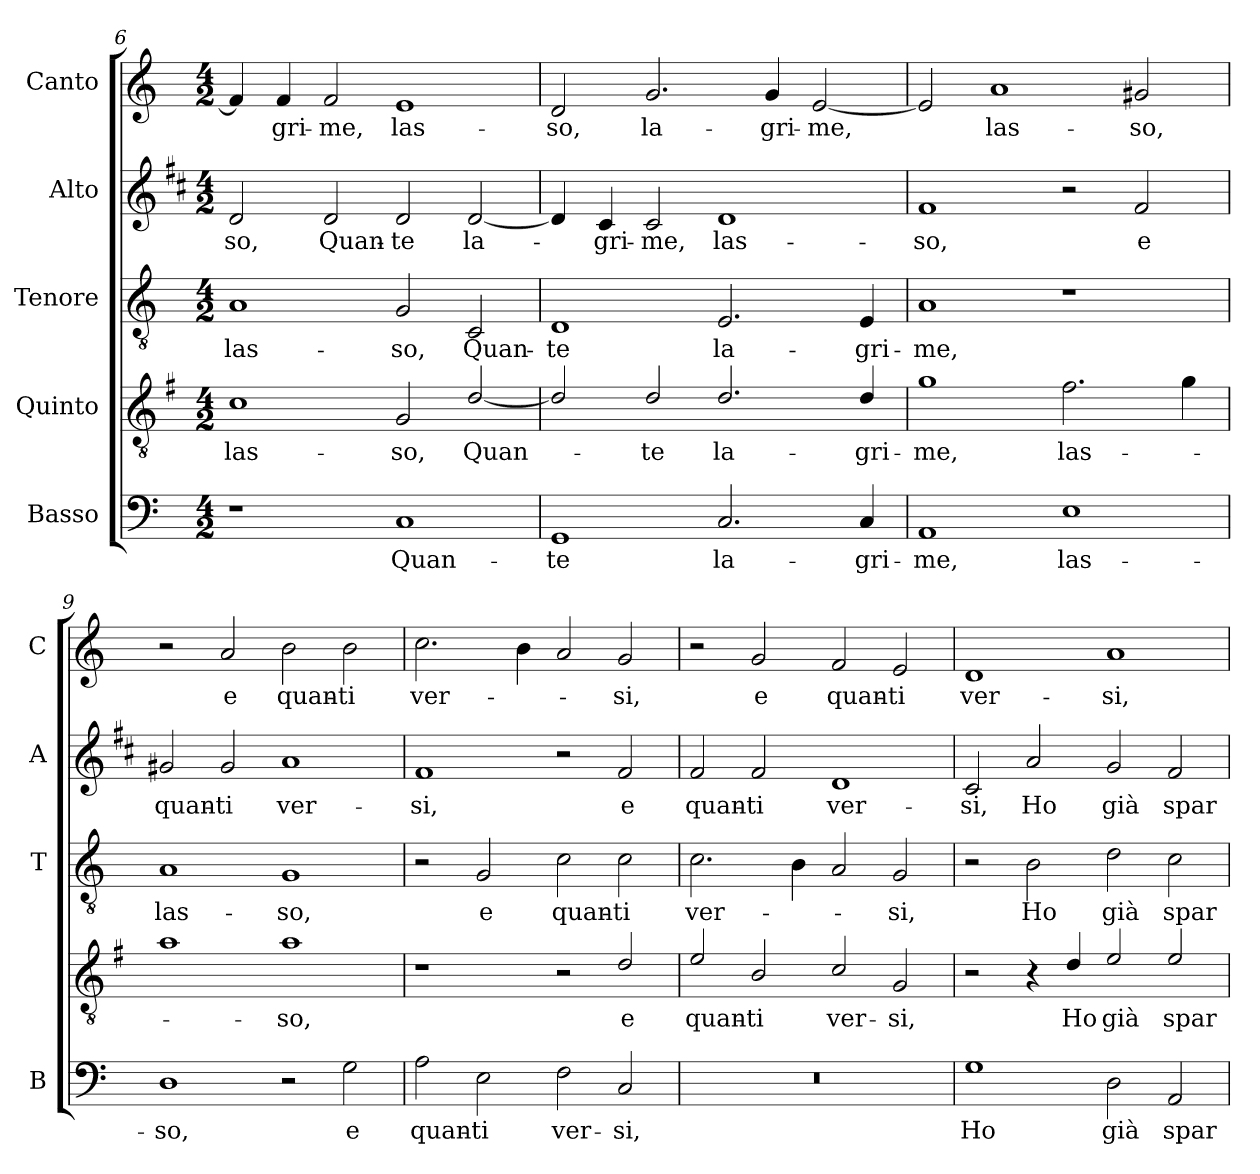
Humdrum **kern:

**kern	**text	**kern	**text	**kern	**text	**kern	**text	**kern	**text
*part5	*part5	*part4	*part4	*part3	*part3	*part2	*part2	*part1	*part1
*staff5	*staff5	*staff4	*staff4	*staff3	*staff3	*staff2	*staff2	*staff1	*staff1
*I"Basso	*	*I"Quinto	*	*I"Tenore	*	*I"Alto	*	*I"Canto	*
*I'B	*	*	*	*I'T	*	*I'A	*	*I'C	*
*clefF4	*	*clefGv2	*	*clefGv2	*	*clefG2	*	*clefG2	*
*	*	*ITrd4c7	*	*	*	*ITrd1c2	*	*	*
*k[]	*	*k[]	*	*k[]	*	*k[]	*	*k[]	*
*C:	*	*C:	*	*C:	*	*C:	*	*C:	*
*M4/2	*	*M4/2	*	*M4/2	*	*M4/2	*	*M4/2	*
=6	=6	=6	=6	=6	=6	=6	=6	=6	=6
!	!	!	!LO:LY:b	!	!LO:LY:b	!	!LO:LY:b	!	!
1r	.	1F	las-	1A	las-	2c/	-so,	4f/]	.
!	!	!	!	!	!	!	!	!	!LO:LY:b
.	.	.	.	.	.	.	.	4f/	-gri-
!	!	!	!	!	!	!	!LO:LY:b	!	!LO:LY:b
.	.	.	.	.	.	2c/	Quan-	2f/	-me,
!	!LO:LY:b	!	!LO:LY:b	!	!LO:LY:b	!	!LO:LY:b	!	!LO:LY:b
1C	Quan-	2C/	-so,	2G/	-so,	2c/	-te	1e	las-
!	!	!	!LO:LY:b	!	!LO:LY:b	!	!LO:LY:b	!	!
.	.	[2G/	Quan-	2C/	Quan-	[2c/	la-	.	.
=7	=7	=7	=7	=7	=7	=7	=7	=7	=7
!	!LO:LY:b	!	!	!	!LO:LY:b	!	!	!	!LO:LY:b
1GG	-te	2G/]	.	1D	-te	4c/]	.	2d/	-so,
!	!	!	!	!	!	!	!LO:LY:b	!	!
.	.	.	.	.	.	4B/	-gri-	.	.
!	!	!	!LO:LY:b	!	!	!	!LO:LY:b	!	!LO:LY:b
.	.	2G/	-te	.	.	2B/	-me,	2.g/	la-
!	!LO:LY:b	!	!LO:LY:b	!	!LO:LY:b	!	!LO:LY:b	!	!
2.C/	la-	2.G/	la-	2.E/	la-	1c	las-	.	.
!	!	!	!	!	!	!	!	!	!LO:LY:b
.	.	.	.	.	.	.	.	4g/	-gri-
!	!	!	!	!	!	!	!	!	!LO:LY:b
.	.	.	.	.	.	.	.	[2e/	-me,
!	!LO:LY:b	!	!LO:LY:b	!	!LO:LY:b	!	!	!	!
4C/	-gri-	4G/	-gri-	4E/	-gri-	.	.	.	.
=8	=8	=8	=8	=8	=8	=8	=8	=8	=8
!	!LO:LY:b	!	!LO:LY:b	!	!LO:LY:b	!	!LO:LY:b	!	!
1AA	-me,	1c	-me,	1A	-me,	1e	-so,	2e/]	.
!	!	!	!	!	!	!	!	!	!LO:LY:b
.	.	.	.	.	.	.	.	1a	las-
!	!LO:LY:b	!	!LO:LY:b	!	!	!	!	!	!
1E	las-	2.B\	las-	1r	.	2r	.	.	.
!	!	!	!	!	!	!	!LO:LY:b	!	!LO:LY:b
.	.	.	.	.	.	2e/	e	2g#X/	-so,
.	.	4c\	.	.	.	.	.	.	.
=9	=9	=9	=9	=9	=9	=9	=9	=9	=9
!	!LO:LY:b	!	!	!	!LO:LY:b	!	!LO:LY:b	!	!
1D	-so,	1d	.	1A	las-	2f#X/	quan-	2r	.
!	!	!	!	!	!	!	!LO:LY:b	!	!LO:LY:b
.	.	.	.	.	.	2f#/	-ti	2a/	e
!	!	!	!LO:LY:b	!	!LO:LY:b	!	!LO:LY:b	!	!LO:LY:b
2r	.	1d	-so,	1G	-so,	1g	ver-	2b\	quan-
!	!LO:LY:b	!	!	!	!	!	!	!	!LO:LY:b
2G\	e	.	.	.	.	.	.	2b\	-ti
!!LO:PB:g=z
=10	=10	=10	=10	=10	=10	=10	=10	=10	=10
!	!LO:LY:b	!	!	!	!	!	!LO:LY:b	!	!LO:LY:b
2A\	quan-	1r	.	2r	.	1e	-si,	2.cc\	ver-
!	!LO:LY:b	!	!	!	!LO:LY:b	!	!	!	!
2E\	-ti	.	.	2G/	e	.	.	.	.
.	.	.	.	.	.	.	.	4b\	.
!	!LO:LY:b	!	!	!	!LO:LY:b	!	!	!	!
2F\	ver-	2r	.	2c\	quan-	2r	.	2a/	.
!	!LO:LY:b	!	!LO:LY:b	!	!LO:LY:b	!	!LO:LY:b	!	!LO:LY:b
2C/	-si,	2G/	e	2c\	-ti	2e/	e	2g/	-si,
=11	=11	=11	=11	=11	=11	=11	=11	=11	=11
!	!	!	!LO:LY:b	!	!LO:LY:b	!	!LO:LY:b	!	!
0r	.	2A/	quan-	2.c\	ver-	2e/	quan-	2r	.
!	!	!	!LO:LY:b	!	!	!	!LO:LY:b	!	!LO:LY:b
.	.	2E/	-ti	.	.	2e/	-ti	2g/	e
.	.	.	.	4B\	.	.	.	.	.
!	!	!	!LO:LY:b	!	!	!	!LO:LY:b	!	!LO:LY:b
.	.	2F/	ver-	2A/	.	1c	ver-	2f/	quan-
!	!	!	!LO:LY:b	!	!LO:LY:b	!	!	!	!LO:LY:b
.	.	2C/	-si,	2G/	-si,	.	.	2e/	-ti
=12	=12	=12	=12	=12	=12	=12	=12	=12	=12
!	!LO:LY:b	!	!	!	!	!	!LO:LY:b	!	!LO:LY:b
1G	Ho	2r	.	2r	.	2B/	-si,	1d	ver-
!	!	!	!	!	!LO:LY:b	!	!LO:LY:b	!	!
.	.	4r	.	2B\	Ho	2g/	Ho	.	.
!	!	!	!LO:LY:b	!	!	!	!	!	!
.	.	4G/	Ho	.	.	.	.	.	.
!	!LO:LY:b	!	!LO:LY:b	!	!LO:LY:b	!	!LO:LY:b	!	!LO:LY:b
2D\	già	2A/	già	2d\	già	2f/	già	1a	-si,
!	!LO:LY:b	!	!LO:LY:b	!	!LO:LY:b	!	!LO:LY:b	!	!
2AA/	spar-	2A/	spar-	2c\	spar-	2e/	spar-	.	.
=	=	=	=	=	=	=	=	=	=
*-	*-	*-	*-	*-	*-	*-	*-	*-	*-
